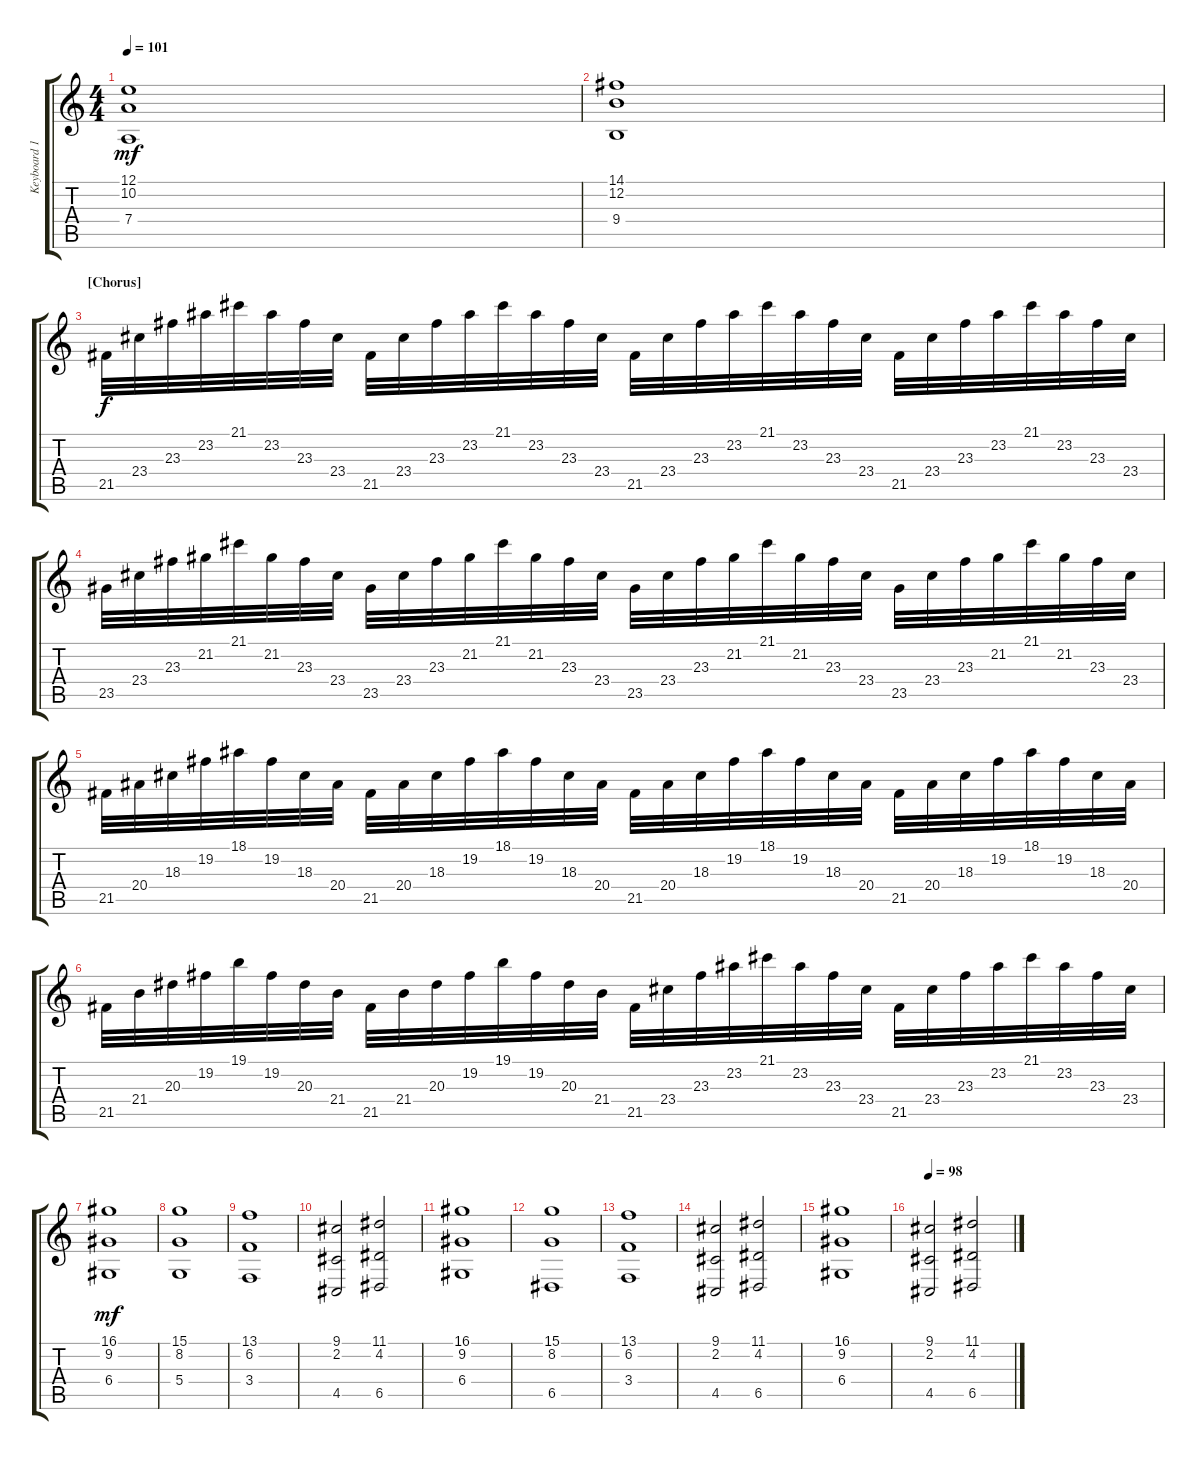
\track ("Keyboard 1" "Keyboard 1") {instrument stringensemble1}
\staff {score tabs}
\tuning (E4 B3 G3 D3 A2 E2) {hide}
\ts (4 4)
\tempo 101
\clef g2
\ks c
(12.1 10.2 7.4).1{dy mf} |
(14.1 12.2 9.4).1 |
\section ("" "[Chorus]")
21.5.32{dy f volume 8 balance 6 instrument lead2sawtooth} 23.4.32 23.3.32 23.2.32 21.1.32 23.2.32 23.3.32 23.4.32 21.5.32 23.4.32 23.3.32 23.2.32 21.1.32 23.2.32 23.3.32 23.4.32 21.5.32 23.4.32 23.3.32 23.2.32 21.1.32 23.2.32 23.3.32 23.4.32 21.5.32 23.4.32 23.3.32 23.2.32 21.1.32 23.2.32 23.3.32 23.4.32 |
23.5.32 23.4.32 23.3.32 21.2.32 21.1.32 21.2.32 23.3.32 23.4.32 23.5.32 23.4.32 23.3.32 21.2.32 21.1.32 21.2.32 23.3.32 23.4.32 23.5.32 23.4.32 23.3.32 21.2.32 21.1.32 21.2.32 23.3.32 23.4.32 23.5.32 23.4.32 23.3.32 21.2.32 21.1.32 21.2.32 23.3.32 23.4.32 |
21.5.32{volume 8 balance 6 instrument lead2sawtooth} 20.4.32 18.3.32 19.2.32 18.1.32 19.2.32 18.3.32 20.4.32 21.5.32 20.4.32 18.3.32 19.2.32 18.1.32 19.2.32 18.3.32 20.4.32 21.5.32 20.4.32 18.3.32 19.2.32 18.1.32 19.2.32 18.3.32 20.4.32 21.5.32 20.4.32 18.3.32 19.2.32 18.1.32 19.2.32 18.3.32 20.4.32 |
21.5.32 21.4.32 20.3.32 19.2.32 19.1.32 19.2.32 20.3.32 21.4.32 21.5.32 21.4.32 20.3.32 19.2.32 19.1.32 19.2.32 20.3.32 21.4.32 21.5.32 23.4.32 23.3.32 23.2.32 21.1.32 23.2.32 23.3.32 23.4.32 21.5.32 23.4.32 23.3.32 23.2.32 21.1.32 23.2.32 23.3.32 23.4.32 |
\section ("" "")
(16.1 9.2 6.4).1{dy mf volume 12 balance 8 instrument stringensemble1} |
(15.1 8.2 5.4).1 |
(13.1 6.2 3.4).1 |
(9.1 2.2 4.5).2 (11.1 4.2 6.5).2 |
(16.1 9.2 6.4).1 |
(15.1 8.2 6.5).1 |
(13.1 6.2 3.4).1 |
(9.1 2.2 4.5).2 (11.1 4.2 6.5).2 |
(16.1 9.2 6.4).1 |
\tempo 98
(9.1 2.2 4.5).2 (11.1 4.2 6.5).2
